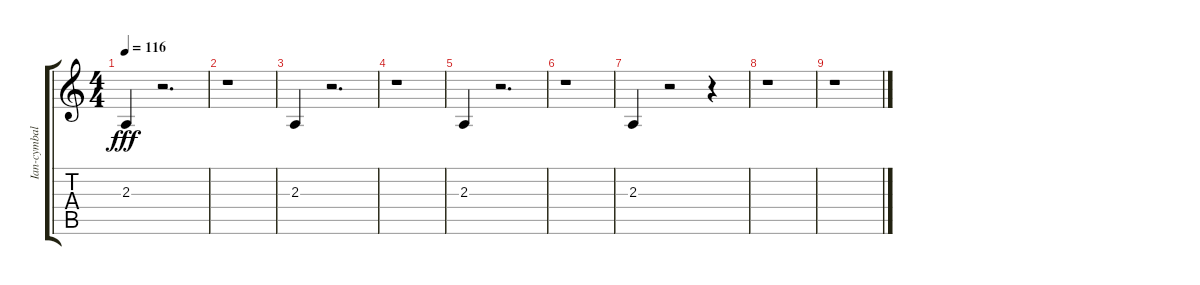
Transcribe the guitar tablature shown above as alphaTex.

\track ("Ian-cymbals" "Ian-cymbal") {instrument seashore}
\staff {score tabs}
\tuning (E4 B3 G3 D3 A2 E2) {hide}
\ts (4 4)
\tempo 116
\clef g2
\ks c
2.3.4{dy fff volume 9} r.2{d} |
r.1 |
2.3.4{volume 7} r.2{d} |
r.1 |
2.3.4{volume 5} r.2{d} |
r.1 |
2.3.4{volume 2} r.2 r.4 |
r.1 |
r.1
